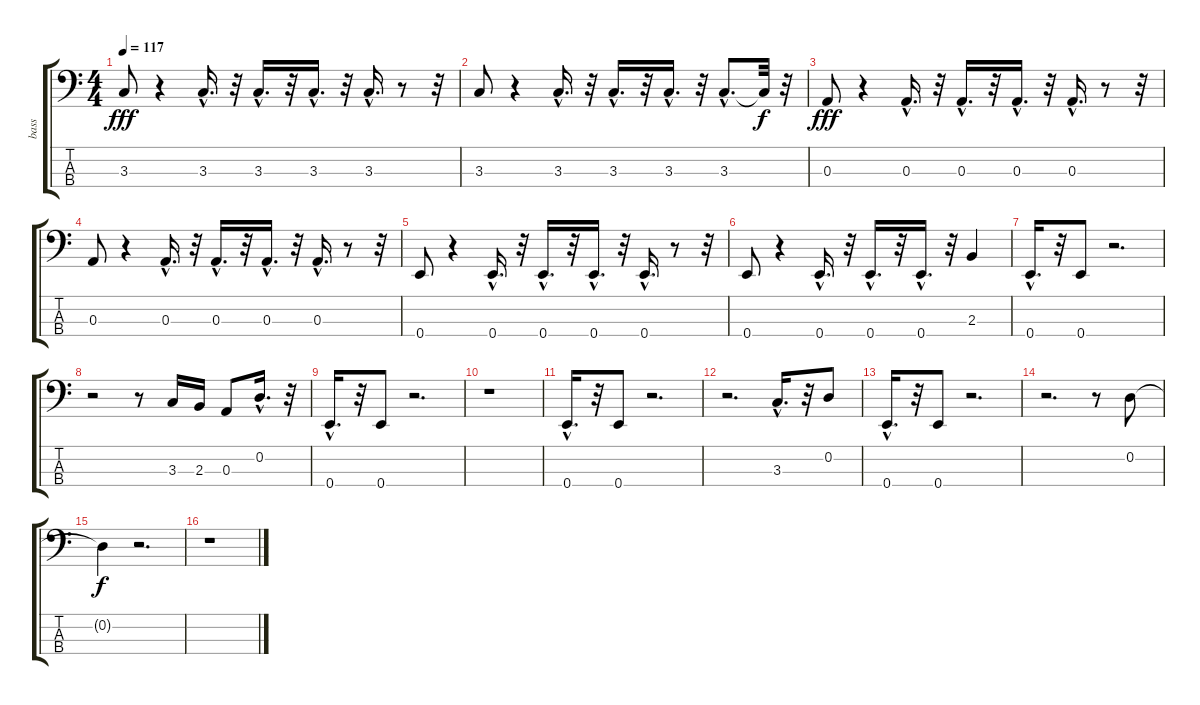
\track ("bass" "bass") {instrument electricbasspick}
\staff {score tabs}
\tuning (G2 D2 A1 E1) {hide}
\ts (4 4)
\tempo 117
\clef f4
\ks c
3.3.8{dy fff} r.4 3.3{hac}.16{d} r.32 3.3{hac}.16{d} r.32 3.3{hac}.16{d} r.32 3.3{hac}.16{d} r.8 r.32 |
3.3.8 r.4 3.3{hac}.16{d} r.32 3.3{hac}.16{d} r.32 3.3{hac}.16{d} r.32 3.3{hac}.8{d} 3.3{t}.32{dy f} r.32 |
0.3.8{dy fff} r.4 0.3{hac}.16{d} r.32 0.3{hac}.16{d} r.32 0.3{hac}.16{d} r.32 0.3{hac}.16{d} r.8 r.32 |
0.3.8 r.4 0.3{hac}.16{d} r.32 0.3{hac}.16{d} r.32 0.3{hac}.16{d} r.32 0.3{hac}.16{d} r.8 r.32 |
0.4.8 r.4 0.4{hac}.16{d} r.32 0.4{hac}.16{d} r.32 0.4{hac}.16{d} r.32 0.4{hac}.16{d} r.8 r.32 |
0.4.8 r.4 0.4{hac}.16{d} r.32 0.4{hac}.16{d} r.32 0.4{hac}.16{d} r.32 2.3.4 |
0.4{hac}.16{d} r.32 0.4.8 r.2{d} |
r.2 r.8 3.3.16 2.3.16 0.3.8 0.2{hac}.16{d} r.32 |
0.4{hac}.16{d} r.32 0.4.8 r.2{d} |
r.1 |
0.4{hac}.16{d} r.32 0.4.8 r.2{d} |
r.2{d} 3.3{hac}.16{d} r.32 0.2.8 |
0.4{hac}.16{d} r.32 0.4.8 r.2{d} |
r.2{d} r.8 0.2.8 |
0.2{t}.4{dy f} r.2{d} |
r.1
